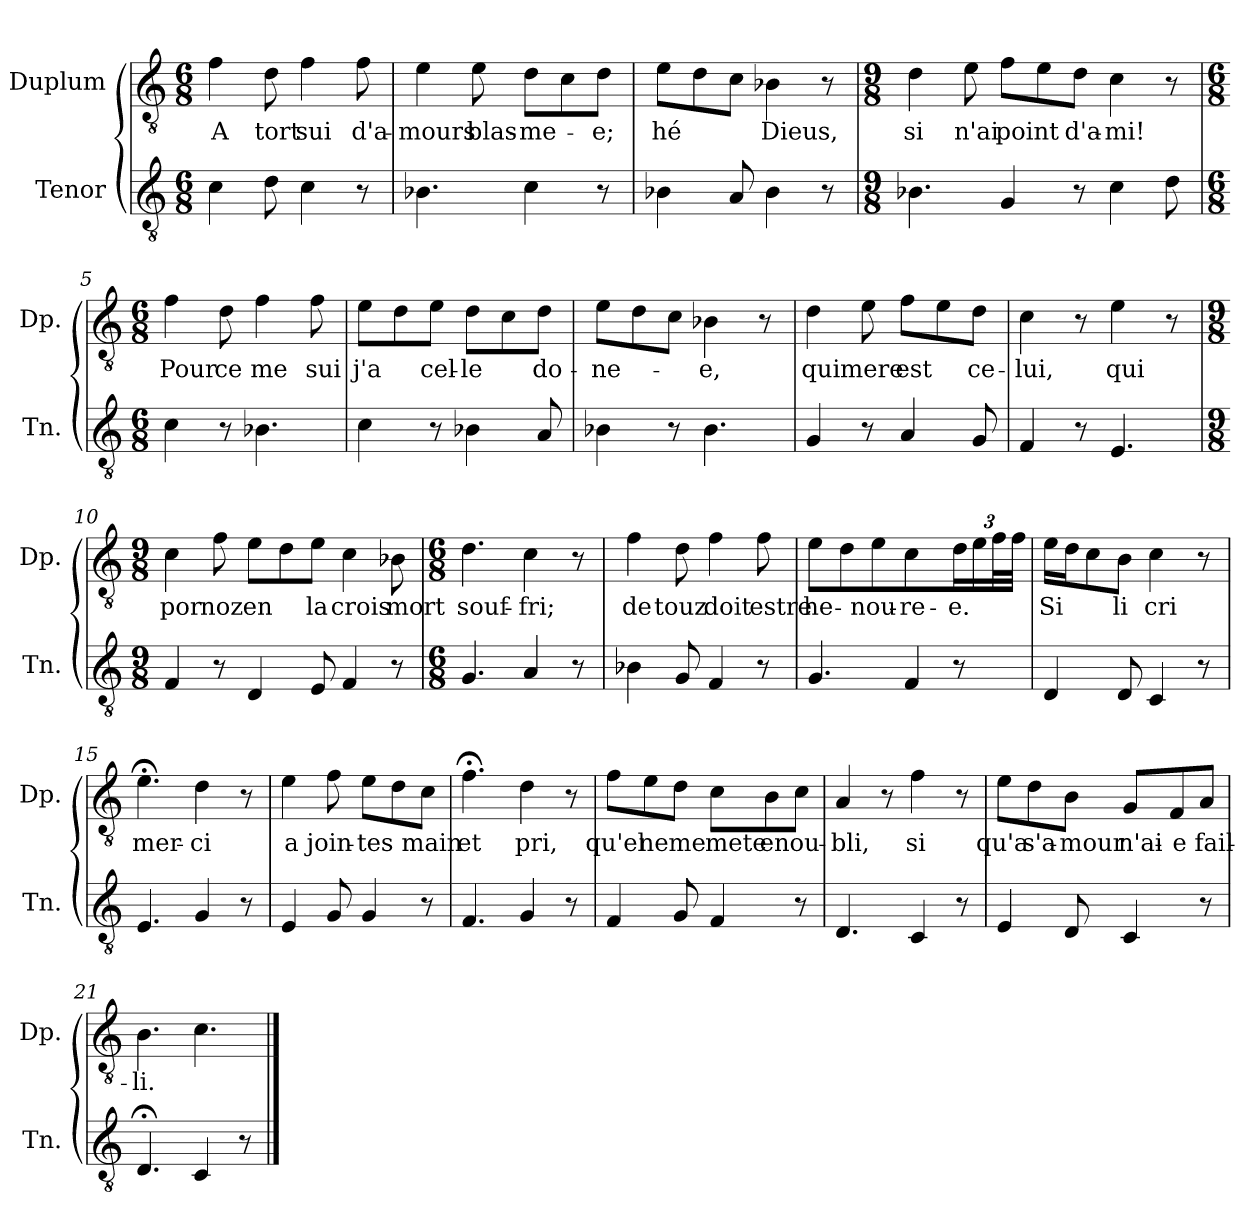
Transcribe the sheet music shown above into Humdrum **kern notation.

**kern	**kern	**text
*part2	*part1	*part1
*staff2	*staff1	*staff1
*I"Tenor	*I"Duplum	*
*I'Tn.	*I'Dp.	*
*clefGv2	*clefGv2	*
*k[]	*k[]	*
*M6/8	*M6/8	*
=1	=1	=1
!	!	!LO:LY:b
4c\	4f\	A
!	!	!LO:LY:b
8d\	8d\	tort
!	!	!LO:LY:b
4c\	4f\	sui
!	!	!LO:LY:b
8r	8f\	d'a-
=2	=2	=2
!	!	!LO:LY:b
4.B-X\	4e\	-mours
!	!	!LO:LY:b
.	8e\	blas-
!	!	!LO:LY:b
4c\	8d\L	-me-
.	8c\	.
!	!	!LO:LY:b
8r	8d\J	-e;
=3	=3	=3
!	!	!LO:LY:b
4B-X\	8e\L	hé
.	8d\	.
8A/	8c\J	.
!	!	!LO:LY:b
4B-\	4B-i\	Dieus,
8r	8r	.
=4	=4	=4
*M9/8	*M9/8	*
!	!	!LO:LY:b
4.B-X\	4d\	si
!	!	!LO:LY:b
.	8e\	n'ai
!	!	!LO:LY:b
4G/	8f\L	point
.	8e\	.
!	!	!LO:LY:b
8r	8d\J	d'a-
!	!	!LO:LY:b
4c\	4c\	-mi!
8d\	8r	.
=5	=5	=5
*M6/8	*M6/8	*
!	!	!LO:LY:b
4c\	4f\	Pour
!	!	!LO:LY:b
8r	8d\	ce
!	!	!LO:LY:b
4.B-X\	4f\	me
!	!	!LO:LY:b
.	8f\	sui
!!LO:LB:g=z
=6	=6	=6
!	!	!LO:LY:b
4c\	8e\L	j'a
.	8d\	.
!	!	!LO:LY:b
8r	8e\J	cel-
!	!	!LO:LY:b
4B-X\	8d\L	-le
.	8c\	.
!	!	!LO:LY:b
8A/	8d\J	do-
=7	=7	=7
!	!	!LO:LY:b
4B-X\	8e\L	-ne-
.	8d\	.
8r	8c\J	.
!	!	!LO:LY:b
4.B-\	4B-i\	-e,
.	8r	.
=8	=8	=8
!	!	!LO:LY:b
4G/	4d\	qui
!	!	!LO:LY:b
8r	8e\	mere
!	!	!LO:LY:b
4A/	8f\L	est
.	8e\	.
!	!	!LO:LY:b
8G/	8d\J	ce-
=9	=9	=9
!	!	!LO:LY:b
4F/	4c\	-lui,
8r	8r	.
!	!	!LO:LY:b
4.E/	4e\	qui
.	8r	.
=10	=10	=10
*M9/8	*M9/8	*
!	!	!LO:LY:b
4F/	4c\	por
!	!	!LO:LY:b
8r	8f\	noz
!	!	!LO:LY:b
4D/	8e\L	en
.	8d\	.
!	!	!LO:LY:b
8E/	8e\J	la
!	!	!LO:LY:b
4F/	4c\	crois
!	!	!LO:LY:b
8r	8B-i\	mort
=11	=11	=11
*M6/8	*M6/8	*
!	!	!LO:LY:b
4.G/	4.d\	souf-
!	!	!LO:LY:b
4A/	4c\	-fri;
8r	8r	.
!!LO:LB:g=z
=12	=12	=12
!	!	!LO:LY:b
4B-X\	4f\	de
!	!	!LO:LY:b
8G/	8d\	touz
!	!	!LO:LY:b
4F/	4f\	doit
!	!	!LO:LY:b
8r	8f\	estre
=13	=13	=13
!	!	!LO:LY:b
4.G/	8e\L	he-
.	8d\	.
!	!	!LO:LY:b
.	8e\J	-nou-
!	!	!LO:LY:b
4F/	4c\	-re-
*	*Xbrackettup	*
!	!	!LO:LY:b
8r	24d\LL	-e.
.	24e\	.
*	*tremolo	*
.	48f\	.
.	48f\JJJ	.
*	*Xtremolo	*
=14	=14	=14
!	!	!LO:LY:b
4D/	16e\LL	Si
.	16d\J	.
.	8c\	.
!	!	!LO:LY:b
8D/	8B\J	li
!	!	!LO:LY:b
4C/	4c\	cri
8r	8r	.
=15	=15	=15
!	!	!LO:LY:b
4.E/	4.e;<\	mer-
!	!	!LO:LY:b
4G/	4d\	-ci
8r	8r	.
=16	=16	=16
!	!	!LO:LY:b
4E/	4e\	a
!	!	!LO:LY:b
8G/	8f\	join-
!	!	!LO:LY:b
4G/	8e\L	-tes
.	8d\	.
!	!	!LO:LY:b
8r	8c\J	main
=17	=17	=17
!	!	!LO:LY:b
4.F/	4.f;<\	et
!	!	!LO:LY:b
4G/	4d\	pri,
8r	8r	.
!!LO:LB:g=z
=18	=18	=18
!	!	!LO:LY:b
4F/	8f\L	qu'el
!	!	!LO:LY:b
.	8e\	ne
!	!	!LO:LY:b
8G/	8d\J	me
!	!	!LO:LY:b
4F/	8c\L	mete
!	!	!LO:LY:b
.	8B\	en
!	!	!LO:LY:b
8r	8c\J	ou-
=19	=19	=19
!	!	!LO:LY:b
4.D/	4A/	-bli,
.	8r	.
!	!	!LO:LY:b
4C/	4f\	si
8r	8r	.
=20	=20	=20
!	!	!LO:LY:b
4E/	8e\L	qu'a
!	!	!LO:LY:b
.	8d\	s'a-
!	!	!LO:LY:b
8D/	8B\J	-mour
!	!	!LO:LY:b
4C/	8G/L	n'ai-
!	!	!LO:LY:b
.	8F/	-e
!	!	!LO:LY:b
8r	8A/J	fail-
=21	=21	=21
!	!	!LO:LY:b
4.D;</	4.B\	-li.
4C/	4.c\	.
8r	.	.
==	==	==
*-	*-	*-
